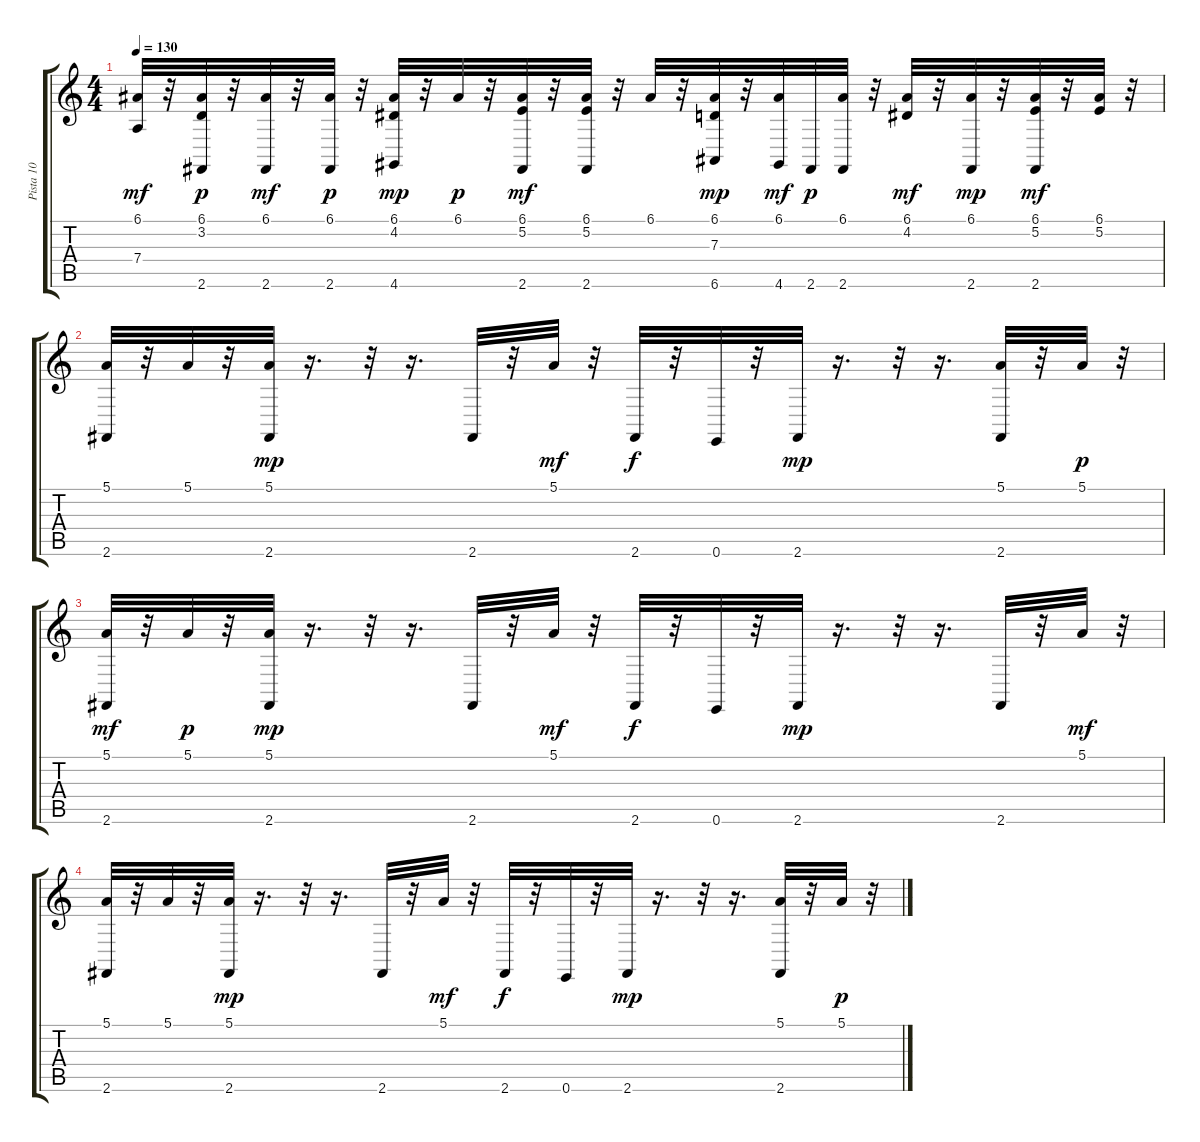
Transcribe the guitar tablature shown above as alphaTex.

\track ("Pista 10" "Pista 10") {instrument acousticgrandpiano}
\staff {score tabs}
\tuning (E4 B3 G3 D3 A2 E2) {hide}
\ts (4 4)
\tempo 130
\clef g2
\ks c
(6.1 7.4).32{dy mf} r.32 (6.1 3.2 2.6).32{dy p} r.32 (6.1 2.6).32{dy mf} r.32 (6.1 2.6).32{dy p} r.32 (6.1 4.2 4.6).32{dy mp} r.32 6.1.32{dy p} r.32 (6.1 5.2 2.6).32{dy mf} r.32 (6.1 5.2 2.6).32 r.32 6.1.32 r.32 (6.1 7.3 6.6).32{dy mp} r.32 (6.1 4.6).32{dy mf} 2.6.32{dy p} (6.1 2.6).32 r.32 (6.1 4.2).32{dy mf} r.32 (6.1 2.6).32{dy mp} r.32 (6.1 5.2 2.6).32{dy mf} r.32 (6.1 5.2).32 r.32 |
(5.1 2.6).32 r.32 5.1.32 r.32 (5.1 2.6).32{dy mp} r.16{d} r.32 r.16{d} 2.6.32 r.32 5.1.32{dy mf} r.32 2.6.32{dy f} r.32 0.6.32 r.32 2.6.32{dy mp} r.16{d} r.32 r.16{d} (5.1 2.6).32 r.32 5.1.32{dy p} r.32 |
(5.1 2.6).32{dy mf} r.32 5.1.32{dy p} r.32 (5.1 2.6).32{dy mp} r.16{d} r.32 r.16{d} 2.6.32 r.32 5.1.32{dy mf} r.32 2.6.32{dy f} r.32 0.6.32 r.32 2.6.32{dy mp} r.16{d} r.32 r.16{d} 2.6.32 r.32 5.1.32{dy mf} r.32 |
(5.1 2.6).32 r.32 5.1.32 r.32 (5.1 2.6).32{dy mp} r.16{d} r.32 r.16{d} 2.6.32 r.32 5.1.32{dy mf} r.32 2.6.32{dy f} r.32 0.6.32 r.32 2.6.32{dy mp} r.16{d} r.32 r.16{d} (5.1 2.6).32 r.32 5.1.32{dy p} r.32
